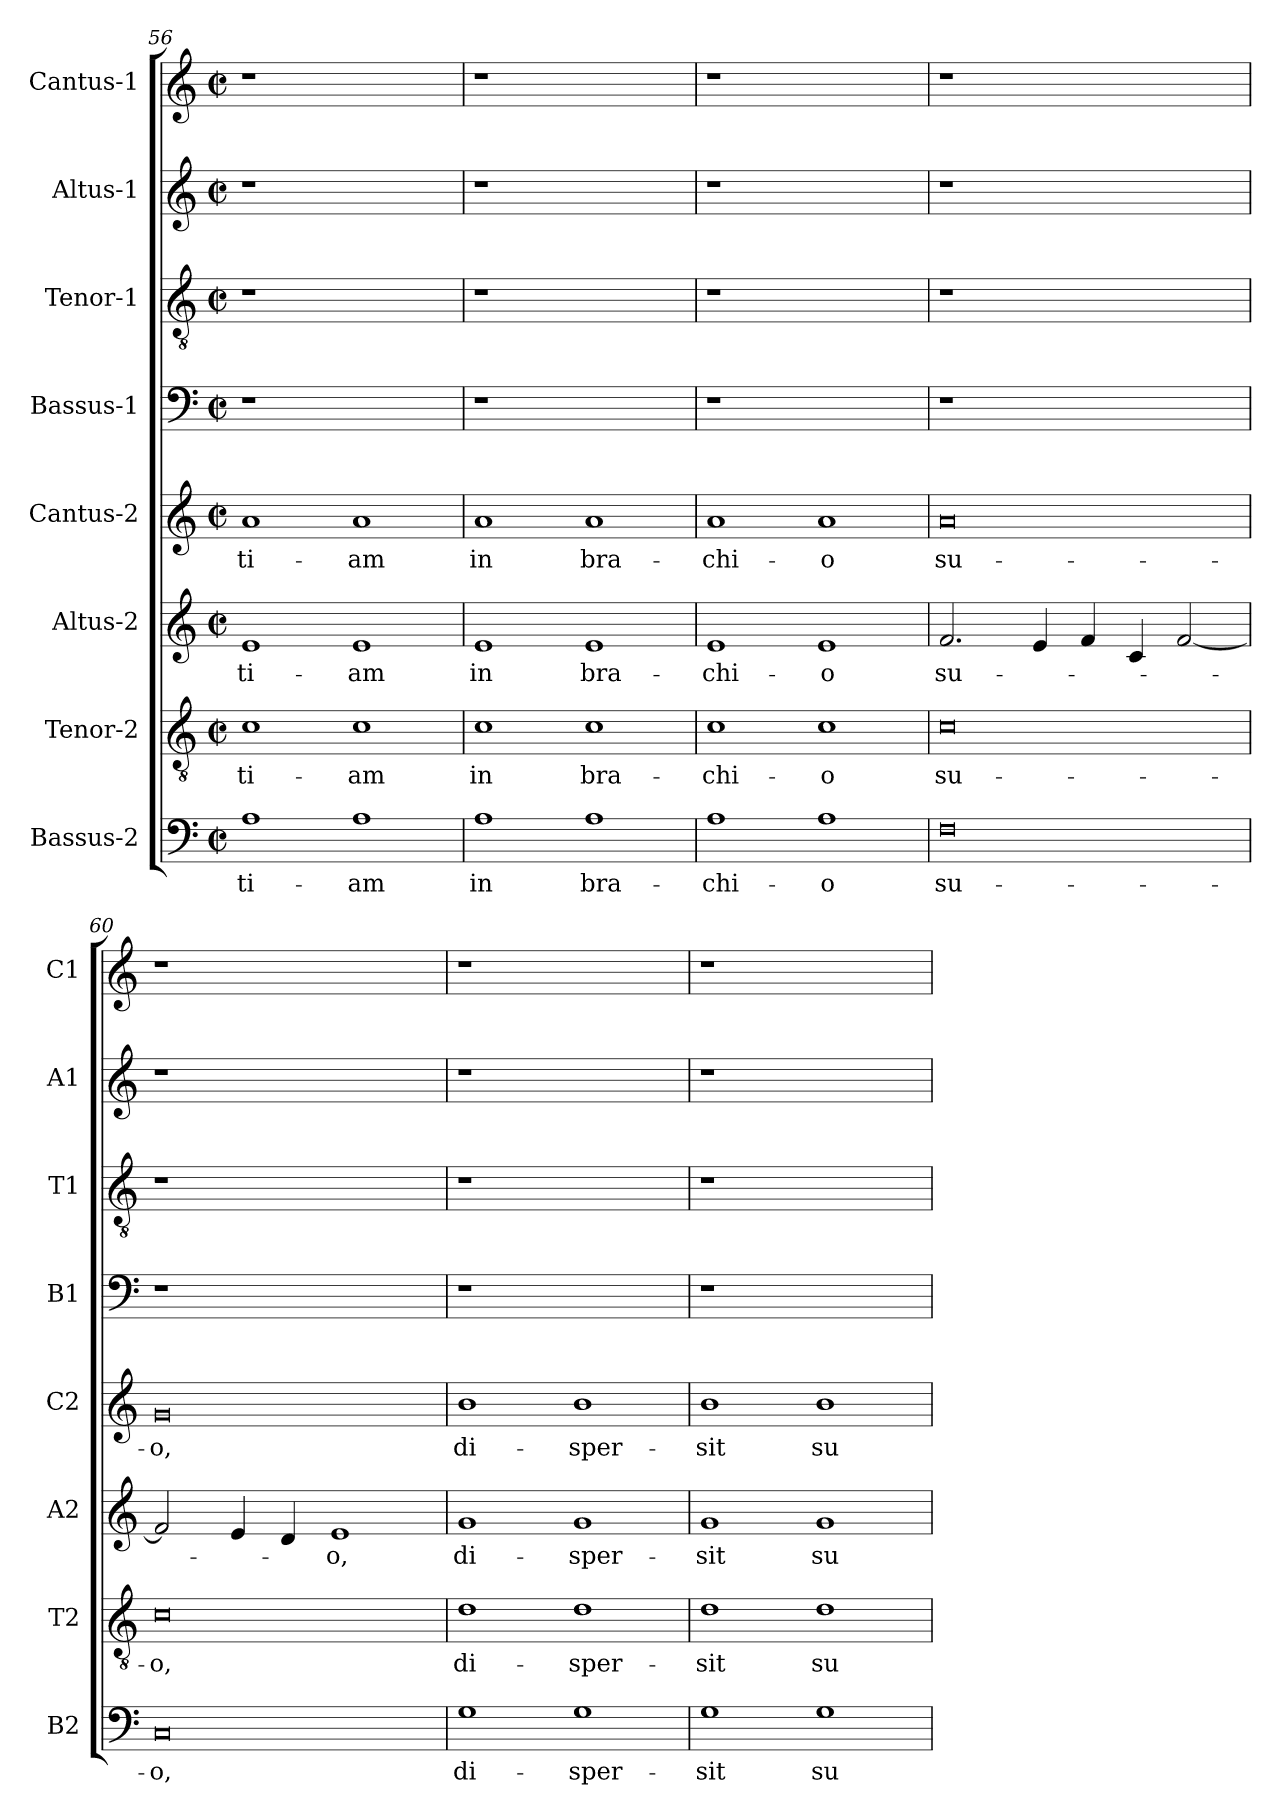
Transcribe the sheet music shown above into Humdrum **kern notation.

**kern	**text	**kern	**text	**kern	**text	**kern	**text	**kern	**kern	**kern	**kern
*part8	*part8	*part7	*part7	*part6	*part6	*part5	*part5	*part4	*part3	*part2	*part1
*staff8	*staff8	*staff7	*staff7	*staff6	*staff6	*staff5	*staff5	*staff4	*staff3	*staff2	*staff1
*I"Bassus-2	*	*I"Tenor-2	*	*I"Altus-2	*	*I"Cantus-2	*	*I"Bassus-1	*I"Tenor-1	*I"Altus-1	*I"Cantus-1
*I'B2	*	*I'T2	*	*I'A2	*	*I'C2	*	*I'B1	*I'T1	*I'A1	*I'C1
*clefF4	*	*clefGv2	*	*clefG2	*	*clefG2	*	*clefF4	*clefGv2	*clefG2	*clefG2
*k[]	*	*k[]	*	*k[]	*	*k[]	*	*k[]	*k[]	*k[]	*k[]
*C:	*	*C:	*	*C:	*	*C:	*	*C:	*C:	*C:	*C:
*M2/2	*	*M2/2	*	*M2/2	*	*M2/2	*	*M2/2	*M2/2	*M2/2	*M2/2
*met(c|)	*	*met(c|)	*	*met(c|)	*	*met(c|)	*	*met(c|)	*met(c|)	*met(c|)	*met(c|)
=56	=56	=56	=56	=56	=56	=56	=56	=56	=56	=56	=56
!	!LO:LY:b	!	!	!	!	!	!	!	!	!	!
!	!	!	!LO:LY:b	!	!	!	!	!	!	!	!
!	!	!	!	!	!LO:LY:b	!	!	!	!	!	!
!	!	!	!	!	!	!	!LO:LY:b	!	!	!	!
1A	-ti-	1c	-ti-	1e	-ti-	1a	-ti-	1r	1r	1r	1r
!	!LO:LY:b	!	!	!	!	!	!	!	!	!	!
!	!	!	!LO:LY:b	!	!	!	!	!	!	!	!
!	!	!	!	!	!LO:LY:b	!	!	!	!	!	!
!	!	!	!	!	!	!	!LO:LY:b	!	!	!	!
1A	-am	1c	-am	1e	-am	1a	-am	1ryy	1ryy	1ryy	1ryy
=57	=57	=57	=57	=57	=57	=57	=57	=57	=57	=57	=57
!	!LO:LY:b	!	!	!	!	!	!	!	!	!	!
!	!	!	!LO:LY:b	!	!	!	!	!	!	!	!
!	!	!	!	!	!LO:LY:b	!	!	!	!	!	!
!	!	!	!	!	!	!	!LO:LY:b	!	!	!	!
1A	in	1c	in	1e	in	1a	in	1r	1r	1r	1r
!	!LO:LY:b	!	!	!	!	!	!	!	!	!	!
!	!	!	!LO:LY:b	!	!	!	!	!	!	!	!
!	!	!	!	!	!LO:LY:b	!	!	!	!	!	!
!	!	!	!	!	!	!	!LO:LY:b	!	!	!	!
1A	bra-	1c	bra-	1e	bra-	1a	bra-	1ryy	1ryy	1ryy	1ryy
=58	=58	=58	=58	=58	=58	=58	=58	=58	=58	=58	=58
!	!LO:LY:b	!	!	!	!	!	!	!	!	!	!
!	!	!	!LO:LY:b	!	!	!	!	!	!	!	!
!	!	!	!	!	!LO:LY:b	!	!	!	!	!	!
!	!	!	!	!	!	!	!LO:LY:b	!	!	!	!
1A	-chi-	1c	-chi-	1e	-chi-	1a	-chi-	1r	1r	1r	1r
!	!LO:LY:b	!	!	!	!	!	!	!	!	!	!
!	!	!	!LO:LY:b	!	!	!	!	!	!	!	!
!	!	!	!	!	!LO:LY:b	!	!	!	!	!	!
!	!	!	!	!	!	!	!LO:LY:b	!	!	!	!
1A	-o	1c	-o	1e	-o	1a	-o	1ryy	1ryy	1ryy	1ryy
=59	=59	=59	=59	=59	=59	=59	=59	=59	=59	=59	=59
!	!LO:LY:b	!	!	!	!	!	!	!	!	!	!
!	!	!	!LO:LY:b	!	!	!	!	!	!	!	!
!	!	!	!	!	!LO:LY:b	!	!	!	!	!	!
!	!	!	!	!	!	!	!LO:LY:b	!	!	!	!
0F	su-	0c	su-	2.f/	su-	0a	su-	1r	1r	1r	1r
.	.	.	.	4e/	.	.	.	.	.	.	.
.	.	.	.	4f/	.	.	.	1ryy	1ryy	1ryy	1ryy
.	.	.	.	4c/	.	.	.	.	.	.	.
.	.	.	.	[2f/	.	.	.	.	.	.	.
=60	=60	=60	=60	=60	=60	=60	=60	=60	=60	=60	=60
!	!LO:LY:b	!	!	!	!	!	!	!	!	!	!
!	!	!	!LO:LY:b	!	!	!	!	!	!	!	!
!	!	!	!	!	!	!	!LO:LY:b	!	!	!	!
0C	-o,	0c	-o,	2f/]	.	0g	-o,	1r	1r	1r	1r
.	.	.	.	4e/	.	.	.	.	.	.	.
.	.	.	.	4d/	.	.	.	.	.	.	.
!	!	!	!	!	!LO:LY:b	!	!	!	!	!	!
.	.	.	.	1e	-o,	.	.	1ryy	1ryy	1ryy	1ryy
!!LO:PB:g=z
=61	=61	=61	=61	=61	=61	=61	=61	=61	=61	=61	=61
!	!LO:LY:b	!	!	!	!	!	!	!	!	!	!
!	!	!	!LO:LY:b	!	!	!	!	!	!	!	!
!	!	!	!	!	!LO:LY:b	!	!	!	!	!	!
!	!	!	!	!	!	!	!LO:LY:b	!	!	!	!
1G	di-	1d	di-	1g	di-	1b	di-	1r	1r	1r	1r
!	!LO:LY:b	!	!	!	!	!	!	!	!	!	!
!	!	!	!LO:LY:b	!	!	!	!	!	!	!	!
!	!	!	!	!	!LO:LY:b	!	!	!	!	!	!
!	!	!	!	!	!	!	!LO:LY:b	!	!	!	!
1G	-sper-	1d	-sper-	1g	-sper-	1b	-sper-	1ryy	1ryy	1ryy	1ryy
=62	=62	=62	=62	=62	=62	=62	=62	=62	=62	=62	=62
!	!LO:LY:b	!	!	!	!	!	!	!	!	!	!
!	!	!	!LO:LY:b	!	!	!	!	!	!	!	!
!	!	!	!	!	!LO:LY:b	!	!	!	!	!	!
!	!	!	!	!	!	!	!LO:LY:b	!	!	!	!
1G	-sit	1d	-sit	1g	-sit	1b	-sit	1r	1r	1r	1r
!	!LO:LY:b	!	!	!	!	!	!	!	!	!	!
!	!	!	!LO:LY:b	!	!	!	!	!	!	!	!
!	!	!	!	!	!LO:LY:b	!	!	!	!	!	!
!	!	!	!	!	!	!	!LO:LY:b	!	!	!	!
1G	su-	1d	su-	1g	su-	1b	su-	1ryy	1ryy	1ryy	1ryy
=	=	=	=	=	=	=	=	=	=	=	=
*-	*-	*-	*-	*-	*-	*-	*-	*-	*-	*-	*-
